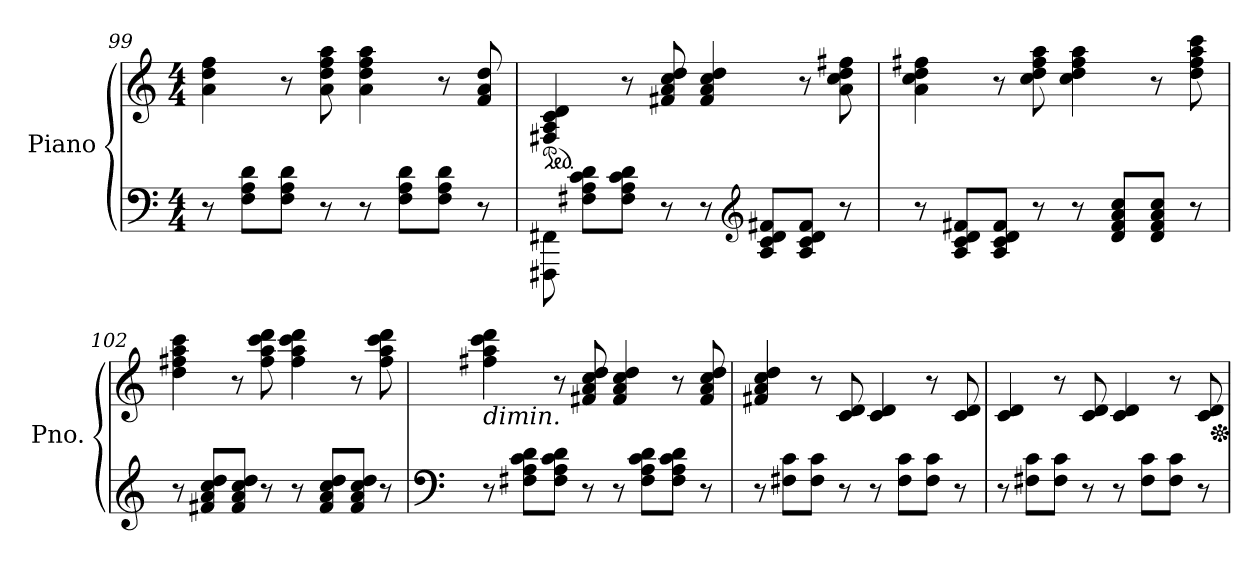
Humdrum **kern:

**kern	**kern
*part1	*part1
*staff2	*staff1
*I"Piano	*
*I'Pno.	*
*clefF4	*clefG2
*k[]	*k[]
*M4/4	*M4/4
=99	=99
8r	4a\ 4dd\ 4ff\
8F\ 8A\ 8d\L	.
8F\ 8A\ 8d\J	8r
8r	8a\ 8dd\ 8ff\ 8aa\
8r	4a\ 4dd\ 4ff\ 4aa\
8F\ 8A\ 8d\L	.
8F\ 8A\ 8d\J	8r
8r	8f/ 8a/ 8dd/
=100	=100
*	*ped
8FFF#X\ 8FF#X\	4F#X/ 4A/ 4c/ 4d/
8F#X\ 8A\ 8c\ 8d\L	.
8F#\ 8A\ 8c\ 8d\J	8r
8r	8f#X/ 8a/ 8cc/ 8dd/
8r	4f#/ 4a/ 4cc/ 4dd/
*clefG2	*
8A/ 8c/ 8d/ 8f#X/L	.
8A/ 8c/ 8d/ 8f#/J	8r
8r	8a\ 8cc\ 8dd\ 8ff#X\
!!LO:LB:g=z
=101	=101
8r	4a\ 4cc\ 4dd\ 4ff#X\
8A/ 8c/ 8d/ 8f#X/L	.
8A/ 8c/ 8d/ 8f#/J	8r
8r	8cc\ 8dd\ 8ff#\ 8aa\
8r	4cc\ 4dd\ 4ff#\ 4aa\
8d/ 8f#/ 8a/ 8cc/L	.
8d/ 8f#/ 8a/ 8cc/J	8r
8r	8dd\ 8ff#\ 8aa\ 8ccc\
=102	=102
8r	4dd\ 4ff#X\ 4aa\ 4ccc\
8f#X/ 8a/ 8cc/ 8dd/L	.
8f#/ 8a/ 8cc/ 8dd/J	8r
8r	8ff#\ 8aa\ 8ccc\ 8ddd\
8r	4ff#\ 4aa\ 4ccc\ 4ddd\
8f#/ 8a/ 8cc/ 8dd/L	.
8f#/ 8a/ 8cc/ 8dd/J	8r
8r	8ff#\ 8aa\ 8ccc\ 8ddd\
=103	=103
*clefF4	*
!	!LO:TX:b:i:t=dimin.
8r	4ff#X\ 4aa\ 4ccc\ 4ddd\
8F#X\ 8A\ 8c\ 8d\L	.
8F#\ 8A\ 8c\ 8d\J	8r
8r	8f#X/ 8a/ 8cc/ 8dd/
8r	4f#/ 4a/ 4cc/ 4dd/
8F#\ 8A\ 8c\ 8d\L	.
8F#\ 8A\ 8c\ 8d\J	8r
8r	8f#/ 8a/ 8cc/ 8dd/
!!LO:LB:g=z
=104	=104
8r	4f#X/ 4a/ 4cc/ 4dd/
8F#X\ 8c\L	.
8F#\ 8c\J	8r
8r	8c/ 8d/
8r	4c/ 4d/
8F#\ 8c\L	.
8F#\ 8c\J	8r
8r	8c/ 8d/
=105	=105
8r	4c/ 4d/
8F#X\ 8c\L	.
8F#\ 8c\J	8r
8r	8c/ 8d/
8r	4c/ 4d/
8F#\ 8c\L	.
8F#\ 8c\J	8r
8r	8c/ 8d/
*	*Xped
=	=
*-	*-
